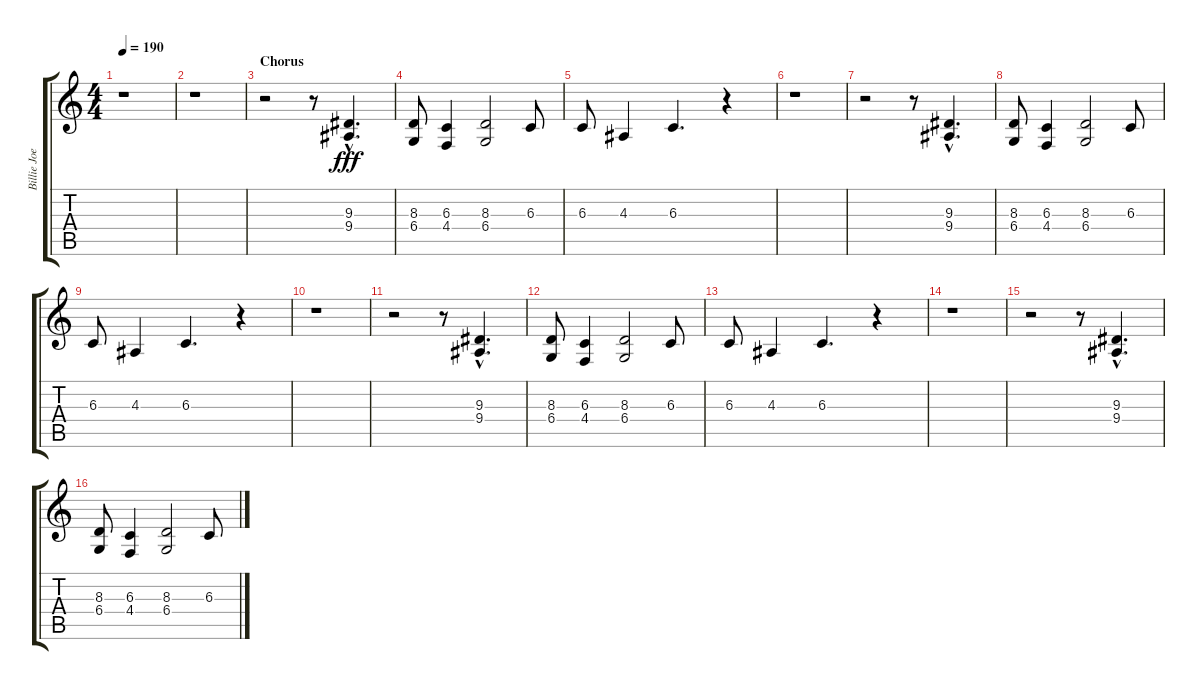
\track ("Billie Joe Armstrong (Vocals)" "Billie Joe") {instrument clarinet}
\staff {score tabs}
\tuning (Eb4 Bb3 Gb3 Db3 Ab2 Eb2) {hide}
\ts (4 4)
\tempo 190
\clef g2
\ks c
r.1{dy fff} |
r.1 |
\section ("" "Chorus")
r.2 r.8 (9.3{hac} 9.4{hac}).4{d} |
(8.3 6.4).8 (6.3 4.4).4 (8.3 6.4).2 6.3.8 |
6.3.8 4.3.4 6.3.4{d} r.4 |
r.1 |
r.2 r.8 (9.3{hac} 9.4{hac}).4{d} |
(8.3 6.4).8 (6.3 4.4).4 (8.3 6.4).2 6.3.8 |
6.3.8 4.3.4 6.3.4{d} r.4 |
r.1 |
r.2 r.8 (9.3{hac} 9.4{hac}).4{d} |
(8.3 6.4).8 (6.3 4.4).4 (8.3 6.4).2 6.3.8 |
6.3.8 4.3.4 6.3.4{d} r.4 |
r.1 |
r.2 r.8 (9.3{hac} 9.4{hac}).4{d} |
(8.3 6.4).8 (6.3 4.4).4 (8.3 6.4).2 6.3.8
